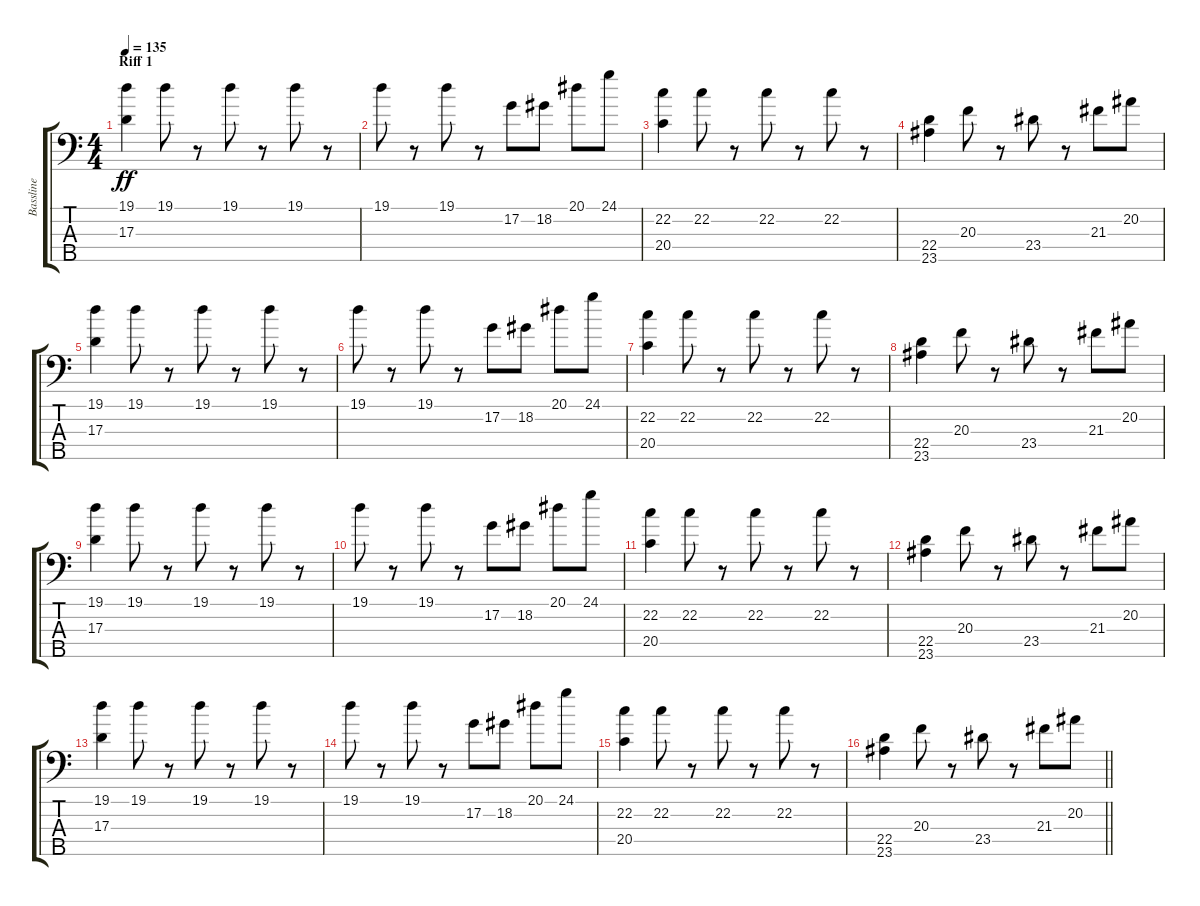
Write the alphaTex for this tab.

\track ("Bassline" "Bassline") {instrument electricbassfinger}
\staff {score tabs}
\tuning (G2 D2 A1 E1 B0) {hide}
\ts (4 4)
\section ("" "Riff 1")
\tempo 135
\clef f4
\ks c
(19.1 17.3).4{dy ff} 19.1.8 r.8 19.1.8 r.8 19.1.8 r.8 |
19.1.8 r.8 19.1.8 r.8 17.2.8 18.2.8 20.1.8 24.1.8 |
(22.2 20.4).4 22.2.8 r.8 22.2.8 r.8 22.2.8 r.8 |
(22.4 23.5).4 20.3.8 r.8 23.4.8 r.8 21.3.8 20.2.8 |
(19.1 17.3).4 19.1.8 r.8 19.1.8 r.8 19.1.8 r.8 |
19.1.8 r.8 19.1.8 r.8 17.2.8 18.2.8 20.1.8 24.1.8 |
(22.2 20.4).4 22.2.8 r.8 22.2.8 r.8 22.2.8 r.8 |
(22.4 23.5).4 20.3.8 r.8 23.4.8 r.8 21.3.8 20.2.8 |
(19.1 17.3).4 19.1.8 r.8 19.1.8 r.8 19.1.8 r.8 |
19.1.8 r.8 19.1.8 r.8 17.2.8 18.2.8 20.1.8 24.1.8 |
(22.2 20.4).4 22.2.8 r.8 22.2.8 r.8 22.2.8 r.8 |
(22.4 23.5).4 20.3.8 r.8 23.4.8 r.8 21.3.8 20.2.8 |
(19.1 17.3).4 19.1.8 r.8 19.1.8 r.8 19.1.8 r.8 |
19.1.8 r.8 19.1.8 r.8 17.2.8 18.2.8 20.1.8 24.1.8 |
(22.2 20.4).4 22.2.8 r.8 22.2.8 r.8 22.2.8 r.8 |
\barLineRight lightlight
(22.4 23.5).4 20.3.8 r.8 23.4.8 r.8 21.3.8 20.2.8
